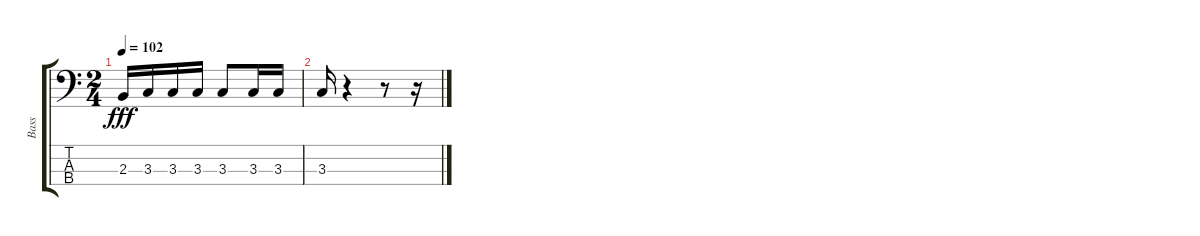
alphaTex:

\track ("Bass" "Bass") {instrument fretlessbass}
\staff {score tabs}
\tuning (G2 D2 A1 E1) {hide}
\ts (2 4)
\tempo 102
\clef f4
\ks c
2.3.16{dy fff} 3.3.16 3.3.16 3.3.16 3.3.8 3.3.16 3.3.16 |
3.3.16 r.4 r.8 r.16
